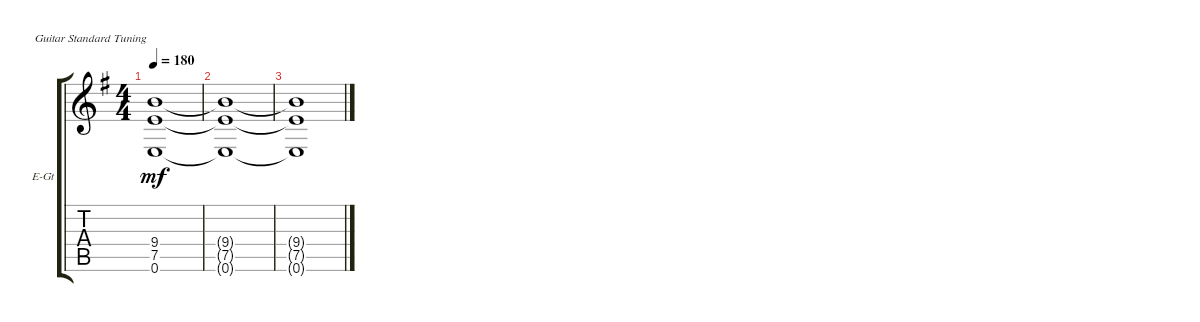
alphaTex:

\defaultSystemsLayout 4
\bracketExtendMode groupsimilarinstruments
\firstSystemTrackNameOrientation horizontal
\otherSystemsTrackNameOrientation horizontal
\track ("Electric Guitar" "E-Gt") {instrument overdrivenguitar}
\staff {score tabs}
\tuning (E4 B3 G3 D3 A2 E2)
\ts (4 4)
\tempo 180
\clef g2
\ks g
(0.6 7.5{t} 9.4{t}).1{dy mf} |
(0.6{t} 7.5{t} 9.4{t}).1 |
(0.6{t} 7.5{t} 9.4{t}).1
